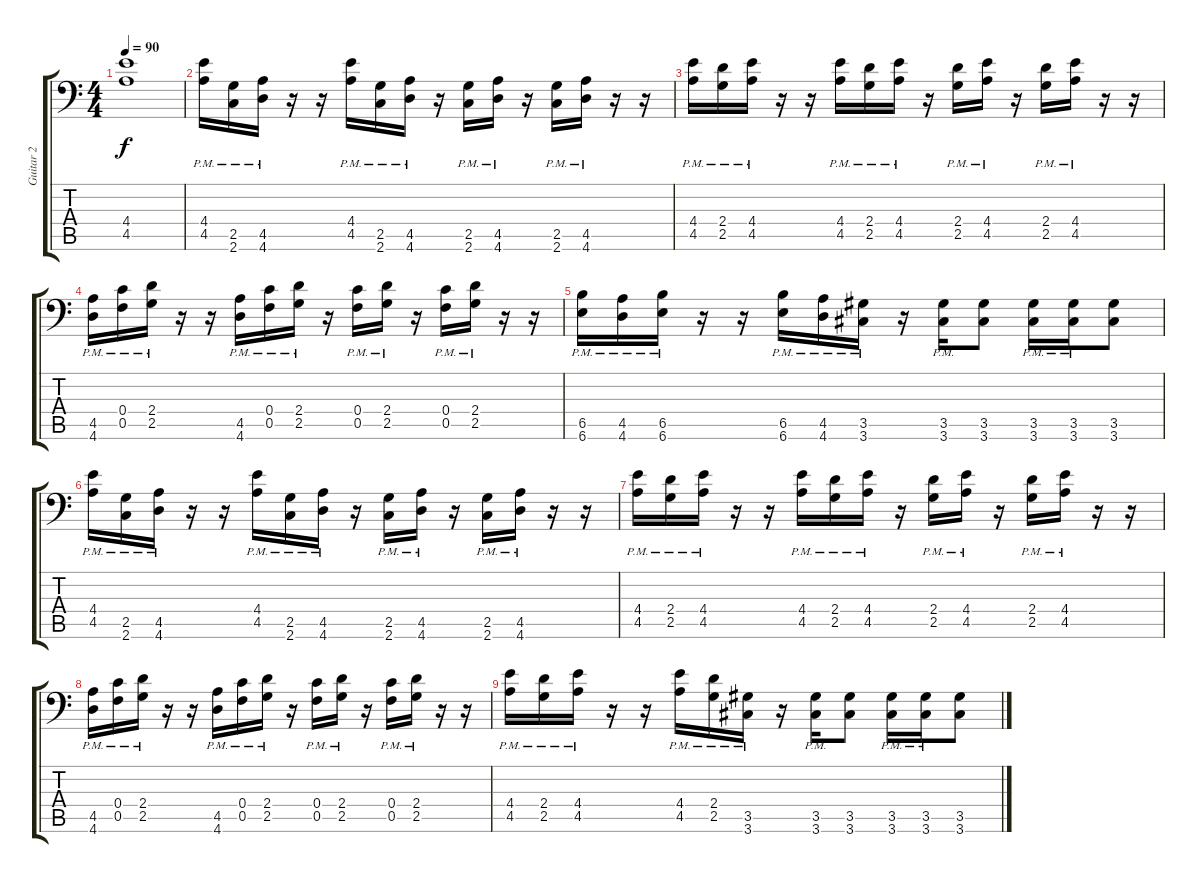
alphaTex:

\track ("Guitar 2" "Guitar 2") {instrument distortionguitar}
\staff {score tabs}
\tuning (E4 C4 G3 C3 F2 Bb1) {hide}
\ts (4 4)
\tempo 90
\clef f4
\ks c
(4.4 4.5).1{dy f} |
(4.4{pm} 4.5{pm}).16 (2.5{pm} 2.6{pm}).16 (4.5{pm} 4.6{pm}).16 r.16 r.16 (4.4{pm} 4.5{pm}).16 (2.5{pm} 2.6{pm}).16 (4.5{pm} 4.6{pm}).16 r.16 (2.5{pm} 2.6{pm}).16 (4.5{pm} 4.6{pm}).16 r.16 (2.5{pm} 2.6{pm}).16 (4.5{pm} 4.6{pm}).16 r.16 r.16 |
(4.4{pm} 4.5{pm}).16 (2.4{pm} 2.5{pm}).16 (4.4{pm} 4.5{pm}).16 r.16 r.16 (4.4{pm} 4.5{pm}).16 (2.4{pm} 2.5{pm}).16 (4.4{pm} 4.5{pm}).16 r.16 (2.4{pm} 2.5{pm}).16 (4.4{pm} 4.5{pm}).16 r.16 (2.4{pm} 2.5{pm}).16 (4.4{pm} 4.5{pm}).16 r.16 r.16 |
(4.5{pm} 4.6{pm}).16 (0.4{pm} 0.5{pm}).16 (2.4{pm} 2.5{pm}).16 r.16 r.16 (4.5{pm} 4.6{pm}).16 (0.4{pm} 0.5{pm}).16 (2.4{pm} 2.5{pm}).16 r.16 (0.4{pm} 0.5{pm}).16 (2.4{pm} 2.5{pm}).16 r.16 (0.4{pm} 0.5{pm}).16 (2.4{pm} 2.5{pm}).16 r.16 r.16 |
(6.5{pm} 6.6{pm}).16 (4.5{pm} 4.6{pm}).16 (6.5{pm} 6.6{pm}).16 r.16 r.16 (6.5{pm} 6.6{pm}).16 (4.5{pm} 4.6{pm}).16 (3.5{pm} 3.6{pm}).16 r.16 (3.5{pm} 3.6{pm}).16 (3.5 3.6).8 (3.5{pm} 3.6{pm}).16 (3.5{pm} 3.6).16 (3.5 3.6).8 |
(4.4{pm} 4.5{pm}).16 (2.5{pm} 2.6{pm}).16 (4.5{pm} 4.6{pm}).16 r.16 r.16 (4.4{pm} 4.5{pm}).16 (2.5{pm} 2.6{pm}).16 (4.5{pm} 4.6{pm}).16 r.16 (2.5{pm} 2.6{pm}).16 (4.5{pm} 4.6{pm}).16 r.16 (2.5{pm} 2.6{pm}).16 (4.5{pm} 4.6{pm}).16 r.16 r.16 |
(4.4{pm} 4.5{pm}).16 (2.4{pm} 2.5{pm}).16 (4.4{pm} 4.5{pm}).16 r.16 r.16 (4.4{pm} 4.5{pm}).16 (2.4{pm} 2.5{pm}).16 (4.4{pm} 4.5{pm}).16 r.16 (2.4{pm} 2.5{pm}).16 (4.4{pm} 4.5{pm}).16 r.16 (2.4{pm} 2.5{pm}).16 (4.4{pm} 4.5{pm}).16 r.16 r.16 |
(4.5{pm} 4.6{pm}).16 (0.4{pm} 0.5{pm}).16 (2.4{pm} 2.5{pm}).16 r.16 r.16 (4.5{pm} 4.6{pm}).16 (0.4{pm} 0.5{pm}).16 (2.4{pm} 2.5{pm}).16 r.16 (0.4{pm} 0.5{pm}).16 (2.4{pm} 2.5{pm}).16 r.16 (0.4{pm} 0.5{pm}).16 (2.4{pm} 2.5{pm}).16 r.16 r.16 |
(4.4{pm} 4.5{pm}).16 (2.4{pm} 2.5{pm}).16 (4.4{pm} 4.5{pm}).16 r.16 r.16 (4.4{pm} 4.5{pm}).16 (2.4{pm} 2.5{pm}).16 (3.5 3.6{pm}).16 r.16 (3.5{pm} 3.6{pm}).16 (3.5 3.6).8 (3.5{pm} 3.6{pm}).16 (3.5{pm} 3.6).16 (3.5 3.6).8
